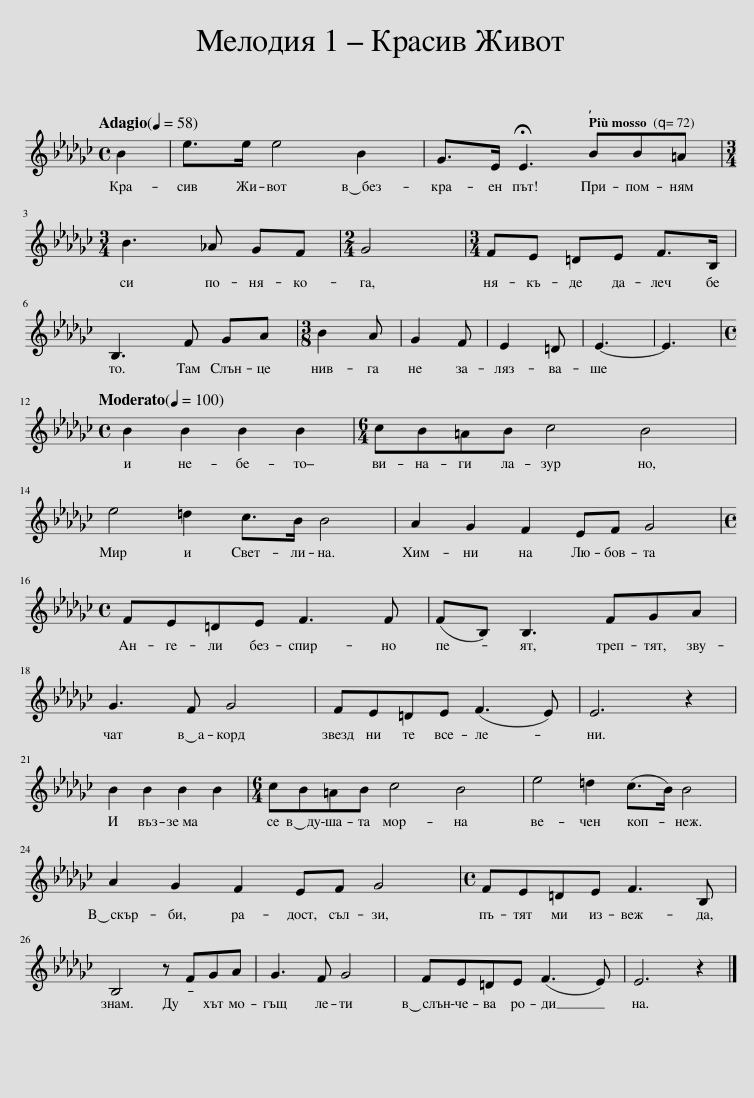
X:1
L:1/8
Q:1/4=58
M:4/4
I:linebreak $
K:Gb
V:1 treble
V:1
 B2 | e>e e4 B2 | G>E !fermata!E3 BB=A |$[M:3/4] B3 _A GF |[M:2/4] G4 | %5
[M:3/4] FE =DE F>B, |$ B,3 F GA |[M:3/8] B2 A | G2 F | E2 =D | %10
 E3- | E3 |$[M:4/4][Q:1/4=100] B2 B2 B2 B2 |[M:6/4] cB=AB c4 B4 |$ e4 =d2 c>B B4 | %15
 A2 G2 F2 EF G4 |$[M:4/4] FE=DE F3 F | (FB,) B,3 FGA |$ G3 F G4 | FE=DE (F3 E) | %20
 E6 z2 |$ B2 B2 B2 B2 |[M:6/4] cB=AB c4 B4 | e4 =d2 (c>B) B4 |$ A2 G2 F2 EF G4 | %25
[M:4/4] FE=DE F3 B, |$ B,4 z FGA | G3 F G4 | FE=DE (F3 E) | E6 z2 |] %30
